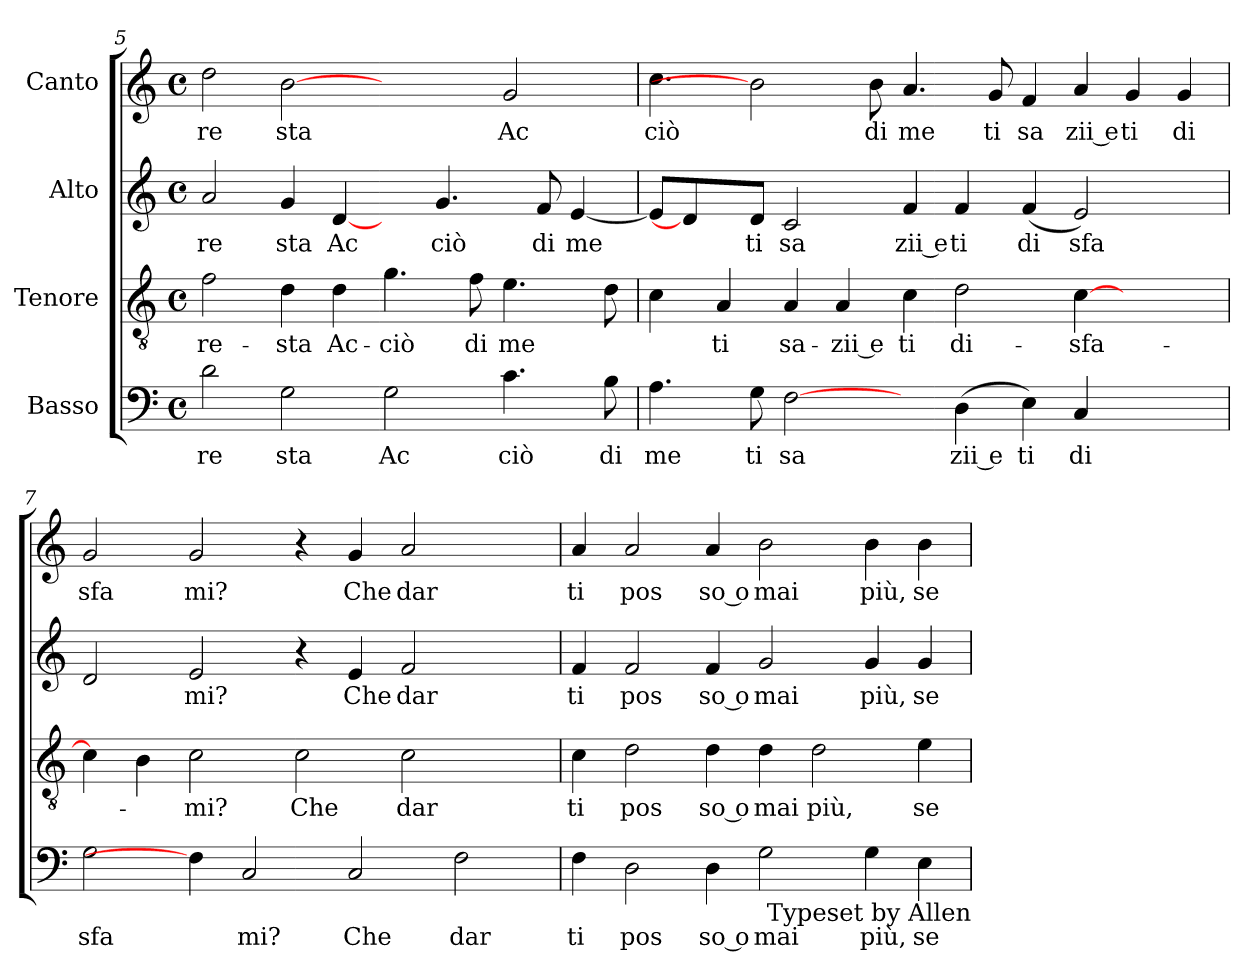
**kern	**text	**kern	**text	**kern	**text	**kern	**text
*part4	*part4	*part3	*part3	*part2	*part2	*part1	*part1
*staff4	*staff4	*staff3	*staff3	*staff2	*staff2	*staff1	*staff1
*I"Basso	*	*I"Tenore	*	*I"Alto	*	*I"Canto	*
*clefF4	*	*clefGv2	*	*clefG2	*	*clefG2	*
*M4/4	*	*M4/4	*	*M4/4	*	*M4/4	*
*met(c)	*	*met(c)	*	*met(c)	*	*met(c)	*
=5	=5	=5	=5	=5	=5	=5	=5
!	!LO:LY:b:cj	!	!LO:LY:b:cj	!	!LO:LY:b:cj	!	!LO:LY:b:cj
2d\	re	2f\	re-	2a/	re	2dd>\	re
!	!LO:LY:b:cj	!	!LO:LY:b:cj	!	!LO:LY:b:cj	!	!LO:LY:b:cj
2G\	sta	4d\	-sta	4g/	sta	[2b	sta
!	!	!	!LO:LY:b:cj	!	!LO:LY:b:cj	!	!
.	.	4d\	Ac-	[4d/	Ac	.	.
!	!LO:LY:b:cj	!	!LO:LY:b:cj	!	!	!	!
2G\	Ac	4.g\	-ciò	4ryy	.	2ryy	.
!	!	!	!	!	!LO:LY:b:cj	!	!
.	.	.	.	4.g/	ciò	.	.
!	!	!	!LO:LY:b:cj	!	!	!	!
.	.	8f\	di	.	.	.	.
!	!LO:LY:b:cj	!	!LO:LY:b	!	!	!	!LO:LY:b:cj
4.c\	ciò	4.e\	me	.	.	2g/	Ac
!	!	!	!	!	!LO:LY:b:cj	!	!
.	.	.	.	8f/	di	.	.
!	!	!	!	!	!LO:LY:b	!	!
.	.	.	.	[<4e/	me	.	.
!	!LO:LY:b:cj	!	!	!	!	!	!
8B\	di	8d\	.	.	.	.	.
=6	=6	=6	=6	=6	=6	=6	=6
!	!LO:LY:b:cj	!	!	!	!	!	!LO:LY:b:cj
4.A\	me	4c\	.	8e/L]	.	4.cc\	ciò
.	.	.	.	4d/]	.	.	.
!	!	!	!LO:LY:b:cj	!	!	!	!
.	.	4A/	ti	.	.	.	.
!	!LO:LY:b:cj	!	!	!	!LO:LY:b:cj	!	!
8G\	ti	.	.	8d/J	ti	2b]	.
!	!LO:LY:b:cj	!	!LO:LY:b:cj	!	!LO:LY:b:cj	!	!
[2F\	sa	4A/	sa-	2c/	sa	.	.
!	!	!	!LO:LY:b:rj	!	!	!	!
.	.	4A/	-zii e	.	.	.	.
!	!	!	!	!	!	!	!LO:LY:b:cj
.	.	.	.	.	.	8b\	di
!	!	!	!LO:LY:b:cj	!	!LO:LY:b:rj	!	!LO:LY:b:cj
4ryy	.	4c\	ti	4f/	zii e	4.a/	me
!	!LO:LY:b:rj	!	!LO:LY:b:cj	!	!LO:LY:b:cj	!	!
(<4D\	zii e	2d\	di-	4f/	ti	.	.
!	!	!	!	!	!	!	!LO:LY:b:cj
.	.	.	.	.	.	8g/	ti
!	!LO:LY:b:cj	!	!	!	!LO:LY:b:cj	!	!LO:LY:b:cj
4E\)	ti	.	.	(>4f/	di	4f/	sa
!	!LO:LY:b:cj	!	!LO:LY:b	!	!LO:LY:b	!	!LO:LY:b:rj
4C/	di	[>4c\	-sfa-	2e/)	sfa	4a/	zii e
!	!	!	!	!	!	!	!LO:LY:b:cj
2ryy	.	2ryy	.	.	.	4g/	ti
!	!	!	!	!	!	!	!LO:LY:b:cj
.	.	.	.	4ryy	.	4g/	di
=7	=7	=7	=7	=7	=7	=7	=7
!	!LO:LY:b:cj	!	!	!	!	!	!LO:LY:b:cj
2G\	sfa	4c\]	.	2d/	.	2g/	sfa
.	.	4B\	.	.	.	.	.
!	!	!	!LO:LY:b:cj	!	!LO:LY:b:cj	!	!LO:LY:b:cj
4F\]	.	2c\	-mi?	2e/	mi?	2g/	mi?
!	!LO:LY:b:cj	!	!	!	!	!	!
2C/	mi?	.	.	.	.	.	.
!	!	!	!LO:LY:b:cj	!	!	!	!
.	.	2c\	Che	4r	.	4r	.
!	!LO:LY:b:cj	!	!	!	!LO:LY:b:cj	!	!LO:LY:b:cj
2C/	Che	.	.	4e/	Che	4g/	Che
!	!	!	!LO:LY:b:cj	!	!LO:LY:b:cj	!	!LO:LY:b:cj
.	.	2c\	dar	2f/	dar	2a/	dar
!	!LO:LY:b:cj	!	!	!	!	!	!
2F\	dar	.	.	.	.	.	.
.	.	4ryy	.	4ryy	.	4ryy	.
!!LO:LB:g=z
=8	=8	=8	=8	=8	=8	=8	=8
!	!LO:LY:b:cj	!	!LO:LY:b:cj	!	!LO:LY:b:cj	!	!LO:LY:b:cj
4F\	ti	4c\	ti	4f/	ti	4a/	ti
!	!LO:LY:b:cj	!	!LO:LY:b:cj	!	!LO:LY:b:cj	!	!LO:LY:b:cj
2D\	pos	2d\	pos	2f/	pos	2a/	pos
!	!LO:LY:b:rj	!	!LO:LY:b:rj	!	!LO:LY:b:rj	!	!LO:LY:b:rj
4D\	so o	4d\	so o	4f/	so o	4a/	so o
!	!LO:LY:b:cj	!	!LO:LY:b:cj	!	!LO:LY:b:cj	!	!LO:LY:b:cj
2G\	mai	4d\	mai	2g/	mai	2b\	mai
!	!	!	!LO:LY:b:cj	!	!	!	!
.	.	2d\	più,	.	.	.	.
!	!LO:LY:b:cj	!	!	!	!LO:LY:b:cj	!	!LO:LY:b:cj
4G\	più,	.	.	4g/	più,	4b\	più,
!	!LO:LY:b:cj	!	!LO:LY:b:cj	!	!LO:LY:b:cj	!	!LO:LY:b:cj
4E\	se	4e\	se	4g/	se	4b\	se
!LO:TX:b:t=Typeset by Allen	!	!	!	!	!	!	!
=	=	=	=	=	=	=	=
*-	*-	*-	*-	*-	*-	*-	*-
